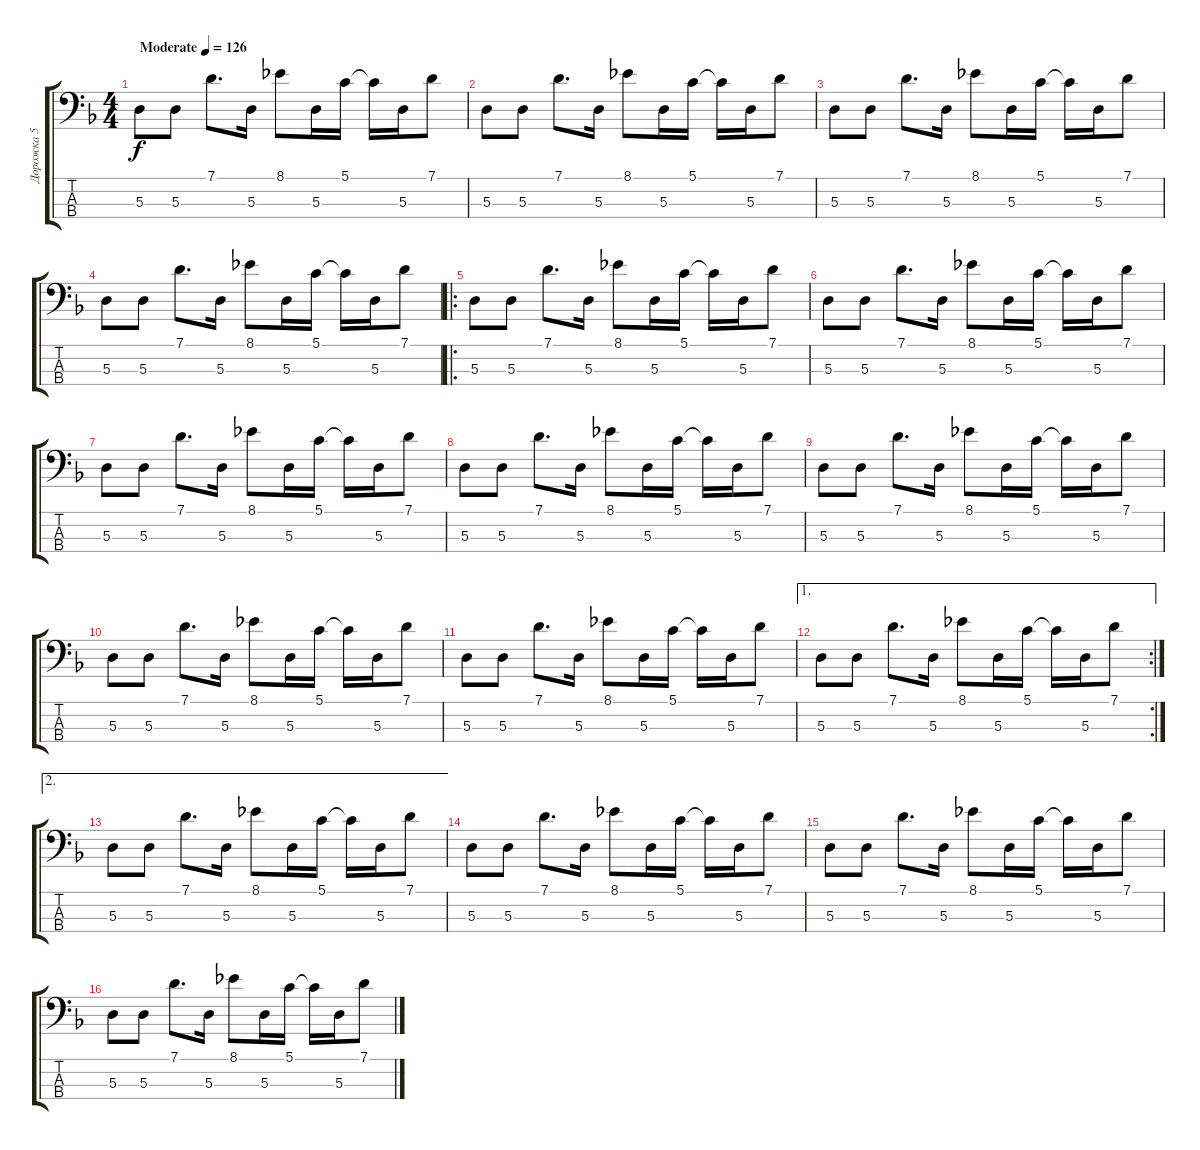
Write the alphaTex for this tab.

\track ("Дорожка 5" "Дорожка 5") {instrument electricbassfinger}
\staff {score tabs}
\tuning (G2 D2 A1 E1) {hide}
\ts (4 4)
\tempo (126 "Moderate")
\clef f4
\ks dminor
5.3.8{dy f instrument electricbassfinger} 5.3.8 7.1.8{d} 5.3.16 8.1.8 5.3.16 5.1.16 5.1{t}.16 5.3.16 7.1.8 |
5.3.8 5.3.8 7.1.8{d} 5.3.16 8.1.8 5.3.16 5.1.16 5.1{t}.16 5.3.16 7.1.8 |
5.3.8 5.3.8 7.1.8{d} 5.3.16 8.1.8 5.3.16 5.1.16 5.1{t}.16 5.3.16 7.1.8 |
5.3.8 5.3.8 7.1.8{d} 5.3.16 8.1.8 5.3.16 5.1.16 5.1{t}.16 5.3.16 7.1.8 |
\ro
5.3.8 5.3.8 7.1.8{d} 5.3.16 8.1.8 5.3.16 5.1.16 5.1{t}.16 5.3.16 7.1.8 |
5.3.8 5.3.8 7.1.8{d} 5.3.16 8.1.8 5.3.16 5.1.16 5.1{t}.16 5.3.16 7.1.8 |
5.3.8 5.3.8 7.1.8{d} 5.3.16 8.1.8 5.3.16 5.1.16 5.1{t}.16 5.3.16 7.1.8 |
5.3.8 5.3.8 7.1.8{d} 5.3.16 8.1.8 5.3.16 5.1.16 5.1{t}.16 5.3.16 7.1.8 |
5.3.8 5.3.8 7.1.8{d} 5.3.16 8.1.8 5.3.16 5.1.16 5.1{t}.16 5.3.16 7.1.8 |
5.3.8 5.3.8 7.1.8{d} 5.3.16 8.1.8 5.3.16 5.1.16 5.1{t}.16 5.3.16 7.1.8 |
5.3.8 5.3.8 7.1.8{d} 5.3.16 8.1.8 5.3.16 5.1.16 5.1{t}.16 5.3.16 7.1.8 |
\ae 1
\rc 2
5.3.8 5.3.8 7.1.8{d} 5.3.16 8.1.8 5.3.16 5.1.16 5.1{t}.16 5.3.16 7.1.8 |
\ae 2
5.3.8 5.3.8 7.1.8{d} 5.3.16 8.1.8 5.3.16 5.1.16 5.1{t}.16 5.3.16 7.1.8 |
5.3.8 5.3.8 7.1.8{d} 5.3.16 8.1.8 5.3.16 5.1.16 5.1{t}.16 5.3.16 7.1.8 |
5.3.8 5.3.8 7.1.8{d} 5.3.16 8.1.8 5.3.16 5.1.16 5.1{t}.16 5.3.16 7.1.8 |
5.3.8 5.3.8 7.1.8{d} 5.3.16 8.1.8 5.3.16 5.1.16 5.1{t}.16 5.3.16 7.1.8
